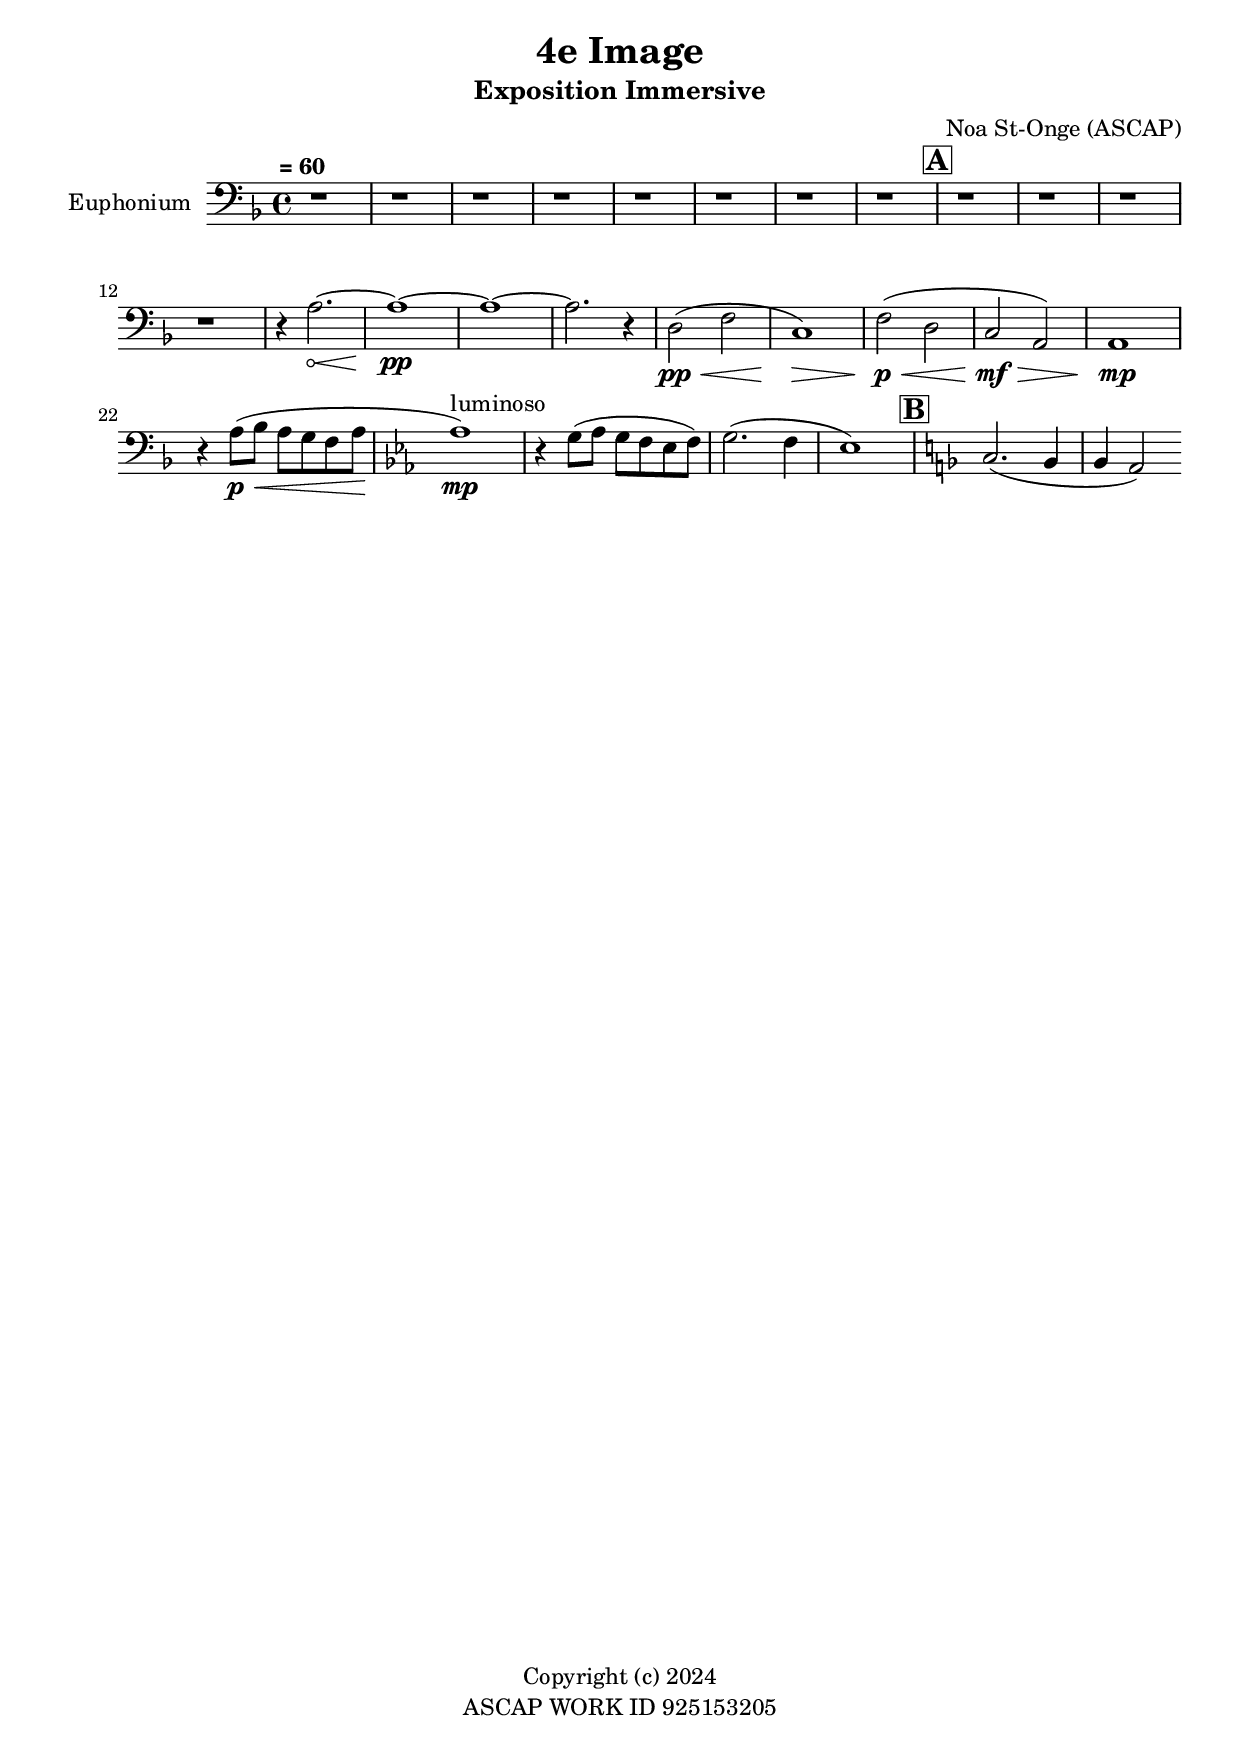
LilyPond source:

euphonium = \relative c {
  \time 4/4
  \tempo " = 60"
  \key f \major

  \set Score.rehearsalMarkFormatter = #format-mark-box-alphabet

  \repeat unfold 8 { r1 } \mark \default
  \repeat unfold 4 { r1 } r4

  \once \override Hairpin.circled-tip = ##t
  a'2.\< ~ a1\!\pp ~ a1 ~ a2. r4

  d,2\pp\<( f2 c1)\>
  f2\!\p\<( d2 c2\!\mf\> a2) a1\!\mp

  r4 a'8(\<\p bes a g f a
  \key ees \major
  aes1\!\mp^"luminoso")

  r4 g8( aes g f ees f) g2.( f4 ees1)

  %%%%% C %%%%%
  \mark \default
  \key f \major

  c2.( bes4 bes4 a2)
}

euphoniumPart = \new Staff \with {
  instrumentName = "Euphonium"
  shortInstrumentName = "Euph."
  midiInstrument = "tuba"
} { \clef bass \euphonium }

euphoniumBookPart = \new Staff \with {
  instrumentName = "Euphonium"
  shortInstrumentName = ""
  midiInstrument = "tuba"
} { \clef bass \euphonium }

\book {
  \bookOutputName "Euphonium"
  \header {
  title = "4e Image"
  subtitle = "Exposition Immersive"
  composer = "Noa St-Onge (ASCAP)"
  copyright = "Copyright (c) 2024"
  % Remove default LilyPond tagline
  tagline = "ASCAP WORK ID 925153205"
}
  \score {
    <<
      \euphoniumBookPart
    >>
    \layout {
      indent = 25
      short-indent = 10
    }

    \midi {
      \tempo 4=60
    }
  }
}